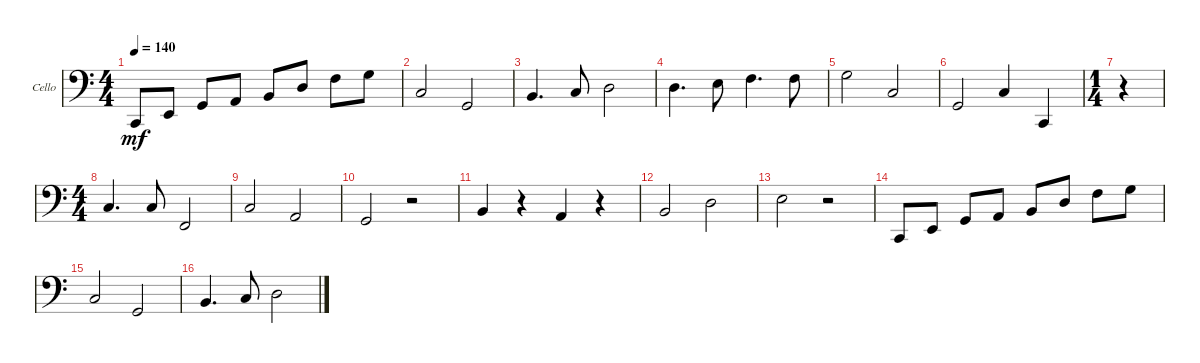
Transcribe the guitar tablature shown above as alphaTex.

\defaultSystemsLayout 4
\bracketExtendMode groupsimilarinstruments
\firstSystemTrackNameOrientation horizontal
\otherSystemsTrackNameOrientation horizontal
\track ("Cello" "Cello") {instrument cello}
\staff {score}
\tuning (A3 D3 G2 C2)
\ts (4 4)
\tempo 140
\clef f4
\ks c
0.4.8{dy mf} 4.4.8 7.4.8 9.4.8 11.4.8 14.4.8 17.4.8 19.4.8 |
5.3.2 0.3.2 |
4.3.4{d} 5.3.8 7.3.2 |
7.3.4{d} 9.3.8 10.3.4{d} 10.3.8 |
12.3.2 5.3.2 |
0.3.2 5.3.4 0.4.4 |
\ts (1 4)
r.4 |
\ts (4 4)
5.3.4{d} 5.3.8 5.4.2 |
5.3.2 2.3.2 |
0.3.2 r.2 |
4.3.4 r.4 2.3.4 r.4 |
4.3.2 7.3.2 |
9.3.2 r.2 |
0.4.8 4.4.8 7.4.8 9.4.8 11.4.8 14.4.8 17.4.8 19.4.8 |
5.3.2 0.3.2 |
4.3.4{d} 5.3.8 7.3.2
